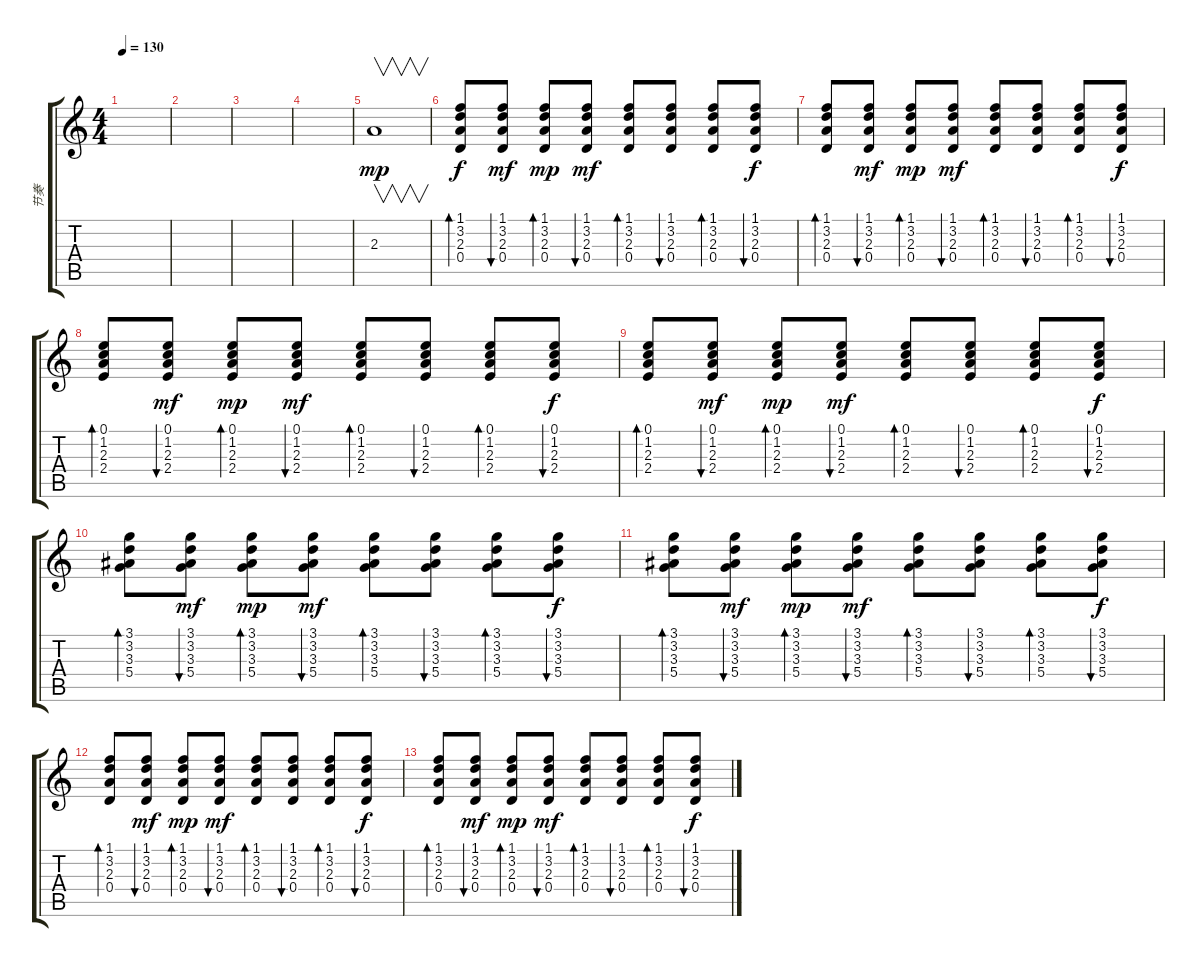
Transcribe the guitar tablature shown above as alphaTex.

\track ("节奏" "节奏") {instrument electricguitarclean}
\staff {score tabs}
\tuning (E4 B3 G3 D3 A2 E2) {hide}
\ts (4 4)
\tempo 130
\clef g2
\ks c
|
|
|
|
2.3.1{v dy mp} |
(1.1 3.2 2.3 0.4).8{bd 30 dy f} (1.1 3.2 2.3 0.4).8{bu 30 dy mf} (1.1 3.2 2.3 0.4).8{bd 30 dy mp} (1.1 3.2 2.3 0.4).8{bu 30 dy mf} (1.1 3.2 2.3 0.4).8{bd 30} (1.1 3.2 2.3 0.4).8{bu 30} (1.1 3.2 2.3 0.4).8{bd 30} (1.1 3.2 2.3 0.4).8{bu 30 dy f} |
(1.1 3.2 2.3 0.4).8{bd 30} (1.1 3.2 2.3 0.4).8{bu 30 dy mf} (1.1 3.2 2.3 0.4).8{bd 30 dy mp} (1.1 3.2 2.3 0.4).8{bu 30 dy mf} (1.1 3.2 2.3 0.4).8{bd 30} (1.1 3.2 2.3 0.4).8{bu 30} (1.1 3.2 2.3 0.4).8{bd 30} (1.1 3.2 2.3 0.4).8{bu 30 dy f} |
(0.1 1.2 2.3 2.4).8{bd 30} (0.1 1.2 2.3 2.4).8{bu 30 dy mf} (0.1 1.2 2.3 2.4).8{bd 30 dy mp} (0.1 1.2 2.3 2.4).8{bu 30 dy mf} (0.1 1.2 2.3 2.4).8{bd 30} (0.1 1.2 2.3 2.4).8{bu 30} (0.1 1.2 2.3 2.4).8{bd 30} (0.1 1.2 2.3 2.4).8{bu 30 dy f} |
(0.1 1.2 2.3 2.4).8{bd 30} (0.1 1.2 2.3 2.4).8{bu 30 dy mf} (0.1 1.2 2.3 2.4).8{bd 30 dy mp} (0.1 1.2 2.3 2.4).8{bu 30 dy mf} (0.1 1.2 2.3 2.4).8{bd 30} (0.1 1.2 2.3 2.4).8{bu 30} (0.1 1.2 2.3 2.4).8{bd 30} (0.1 1.2 2.3 2.4).8{bu 30 dy f} |
(3.1 3.2 3.3 5.4).8{bd 30} (3.1 3.2 3.3 5.4).8{bu 30 dy mf} (3.1 3.2 3.3 5.4).8{bd 30 dy mp} (3.1 3.2 3.3 5.4).8{bu 30 dy mf} (3.1 3.2 3.3 5.4).8{bd 30} (3.1 3.2 3.3 5.4).8{bu 30} (3.1 3.2 3.3 5.4).8{bd 30} (3.1 3.2 3.3 5.4).8{bu 30 dy f} |
(3.1 3.2 3.3 5.4).8{bd 30} (3.1 3.2 3.3 5.4).8{bu 30 dy mf} (3.1 3.2 3.3 5.4).8{bd 30 dy mp} (3.1 3.2 3.3 5.4).8{bu 30 dy mf} (3.1 3.2 3.3 5.4).8{bd 30} (3.1 3.2 3.3 5.4).8{bu 30} (3.1 3.2 3.3 5.4).8{bd 30} (3.1 3.2 3.3 5.4).8{bu 30 dy f} |
(1.1 3.2 2.3 0.4).8{bd 30} (1.1 3.2 2.3 0.4).8{bu 30 dy mf} (1.1 3.2 2.3 0.4).8{bd 30 dy mp} (1.1 3.2 2.3 0.4).8{bu 30 dy mf} (1.1 3.2 2.3 0.4).8{bd 30} (1.1 3.2 2.3 0.4).8{bu 30} (1.1 3.2 2.3 0.4).8{bd 30} (1.1 3.2 2.3 0.4).8{bu 30 dy f} |
(1.1 3.2 2.3 0.4).8{bd 30} (1.1 3.2 2.3 0.4).8{bu 30 dy mf} (1.1 3.2 2.3 0.4).8{bd 30 dy mp} (1.1 3.2 2.3 0.4).8{bu 30 dy mf} (1.1 3.2 2.3 0.4).8{bd 30} (1.1 3.2 2.3 0.4).8{bu 30} (1.1 3.2 2.3 0.4).8{bd 30} (1.1 3.2 2.3 0.4).8{bu 30 dy f}
